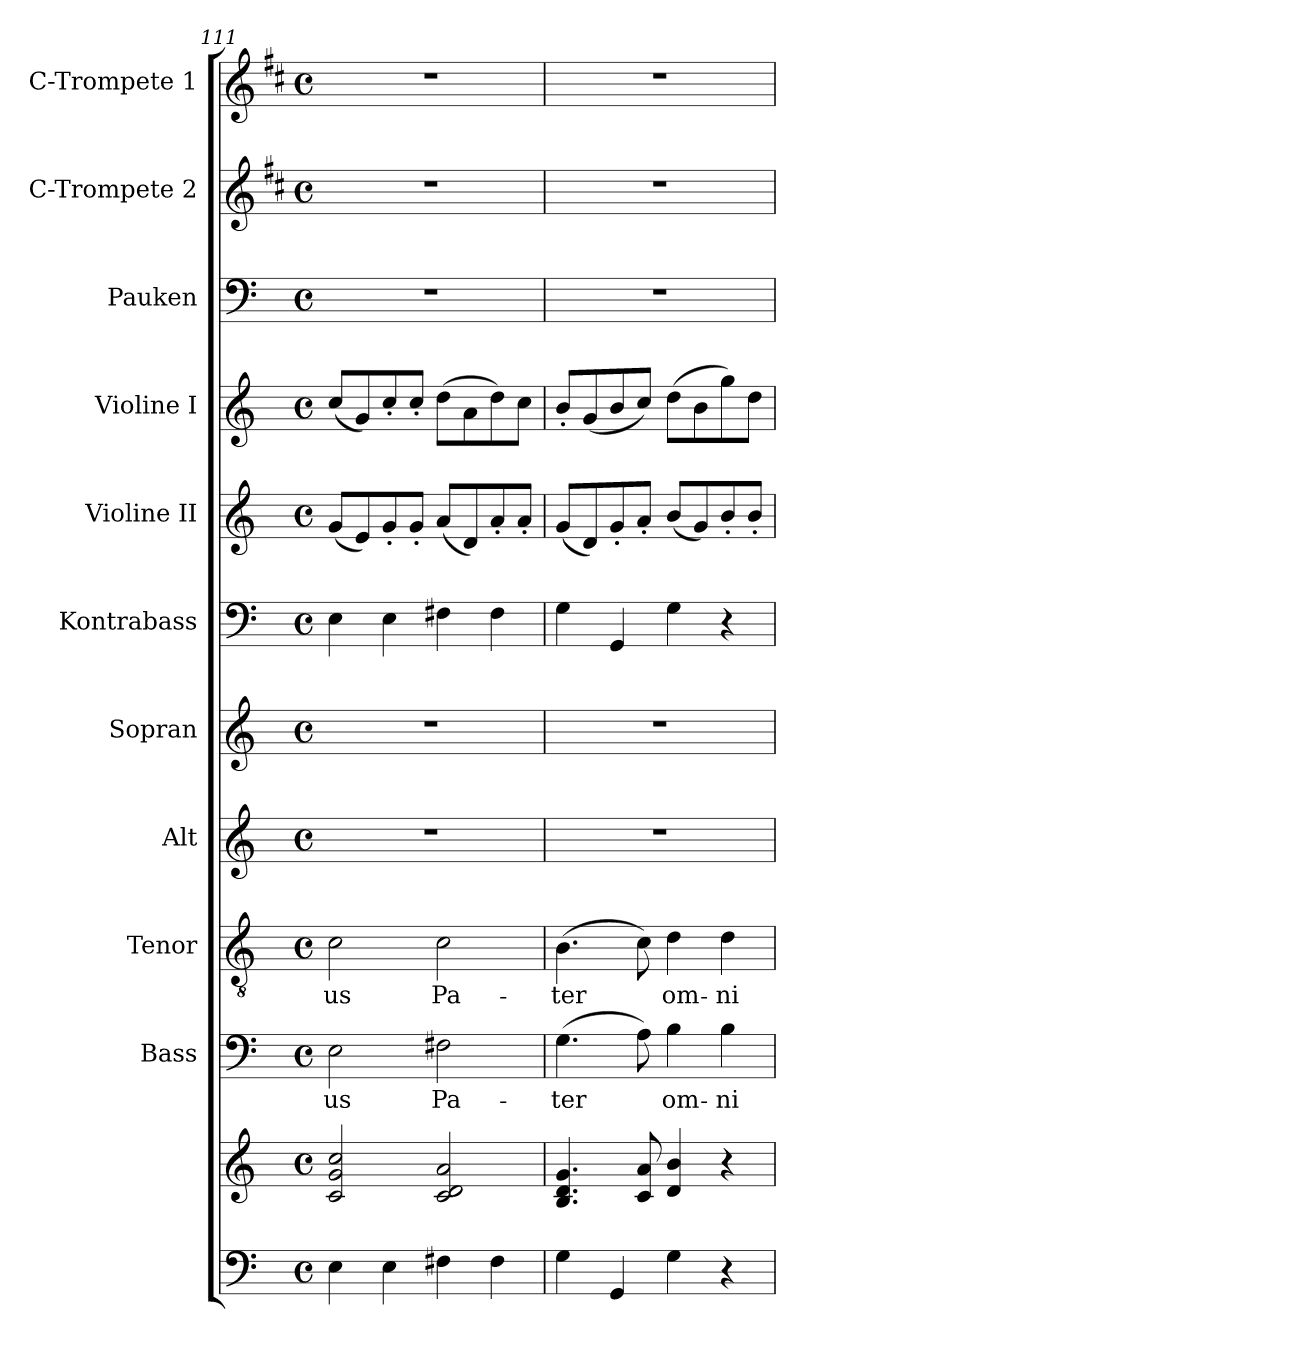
**kern	**kern	**kern	**text	**kern	**text	**kern	**kern	**kern	**kern	**kern	**kern	**kern	**kern
*part11	*part11	*part10	*part10	*part9	*part9	*part8	*part7	*part6	*part5	*part4	*part3	*part2	*part1
*staff12	*staff11	*staff10	*staff10	*staff9	*staff9	*staff8	*staff7	*staff6	*staff5	*staff4	*staff3	*staff2	*staff1
*	*	*I"Bass	*	*I"Tenor	*	*I"Alt	*I"Sopran	*I"Kontrabass	*I"Violine II	*I"Violine I	*I"Pauken	*I"C-Trompete 2	*I"C-Trompete 1
*	*	*I'B.	*	*I'T.	*	*I'A.	*I'S.	*I'Kb.	*I'Vl. II	*I'Vl. I	*I'Pk.	*I'C Trp. 2	*I'C Trp. 1
!!LO:PB:g=z
*clefF4	*clefG2	*clefF4	*	*clefGv2	*	*clefG2	*clefG2	*clefF4	*clefG2	*clefG2	*clefF4	*clefG2	*clefG2
*	*	*	*	*	*	*	*	*ITrd7c12	*	*	*	*ITrd1c2	*ITrd1c2
*k[]	*k[]	*k[]	*	*k[]	*	*k[]	*k[]	*k[]	*k[]	*k[]	*k[]	*k[]	*k[]
*C:	*C:	*C:	*	*C:	*	*C:	*C:	*C:	*C:	*C:	*C:	*C:	*C:
*M4/4	*M4/4	*M4/4	*	*M4/4	*	*M4/4	*M4/4	*M4/4	*M4/4	*M4/4	*M4/4	*M4/4	*M4/4
*met(c)	*met(c)	*met(c)	*	*met(c)	*	*met(c)	*met(c)	*met(c)	*met(c)	*met(c)	*met(c)	*met(c)	*met(c)
=111	=111	=111	=111	=111	=111	=111	=111	=111	=111	=111	=111	=111	=111
!	!	!	!LO:LY:b	!	!LO:LY:b	!	!	!	!	!	!	!	!
4E\	2c/ 2g/ 2cc/	2E\	-us	2c\	-us	1r	1r	4EE\	(<8g/L	(<8cc/L	1r	1r	1r
.	.	.	.	.	.	.	.	.	8e/)	8g/)	.	.	.
4E\	.	.	.	.	.	.	.	4EE\	8g'</	8cc'</	.	.	.
.	.	.	.	.	.	.	.	.	8g'</J	8cc'</J	.	.	.
!	!	!	!LO:LY:b	!	!LO:LY:b	!	!	!	!	!	!	!	!
4F#X\	2c/ 2d/ 2a/	2F#X\	Pa-	2c\	Pa-	.	.	4FF#X\	(<8a/L	(>8dd\L	.	.	.
.	.	.	.	.	.	.	.	.	8d/)	8a\	.	.	.
4F#\	.	.	.	.	.	.	.	4FF#\	8a'</	8dd\)	.	.	.
.	.	.	.	.	.	.	.	.	8a'</J	8cc\J	.	.	.
=112	=112	=112	=112	=112	=112	=112	=112	=112	=112	=112	=112	=112	=112
!	!	!	!LO:LY:b	!	!LO:LY:b	!	!	!	!	!	!	!	!
4G\	4.B/ 4.d/ 4.g/	(>4.G\	-ter	(>4.B\	-ter	1r	1r	4GG\	(<8g/L	8b'</L	1r	1r	1r
.	.	.	.	.	.	.	.	.	8d/)	(<8g/	.	.	.
4GG/	.	.	.	.	.	.	.	4GGG/	8g'</	8b/	.	.	.
.	8c/ 8a/	8A\)	.	8c\)	.	.	.	.	8a'</J	8cc/J)	.	.	.
!	!	!	!LO:LY:b	!	!LO:LY:b	!	!	!	!	!	!	!	!
4G\	4d/ 4b/	4B\	om-	4d\	om-	.	.	4GG\	(<8b/L	(>8dd\L	.	.	.
.	.	.	.	.	.	.	.	.	8g/)	8b\	.	.	.
!	!	!	!LO:LY:b	!	!LO:LY:b	!	!	!	!	!	!	!	!
4r	4r	4B\	-ni-	4d\	-ni-	.	.	4r	8b'</	8gg\)	.	.	.
.	.	.	.	.	.	.	.	.	8b'</J	8dd\J	.	.	.
=	=	=	=	=	=	=	=	=	=	=	=	=	=
*-	*-	*-	*-	*-	*-	*-	*-	*-	*-	*-	*-	*-	*-
